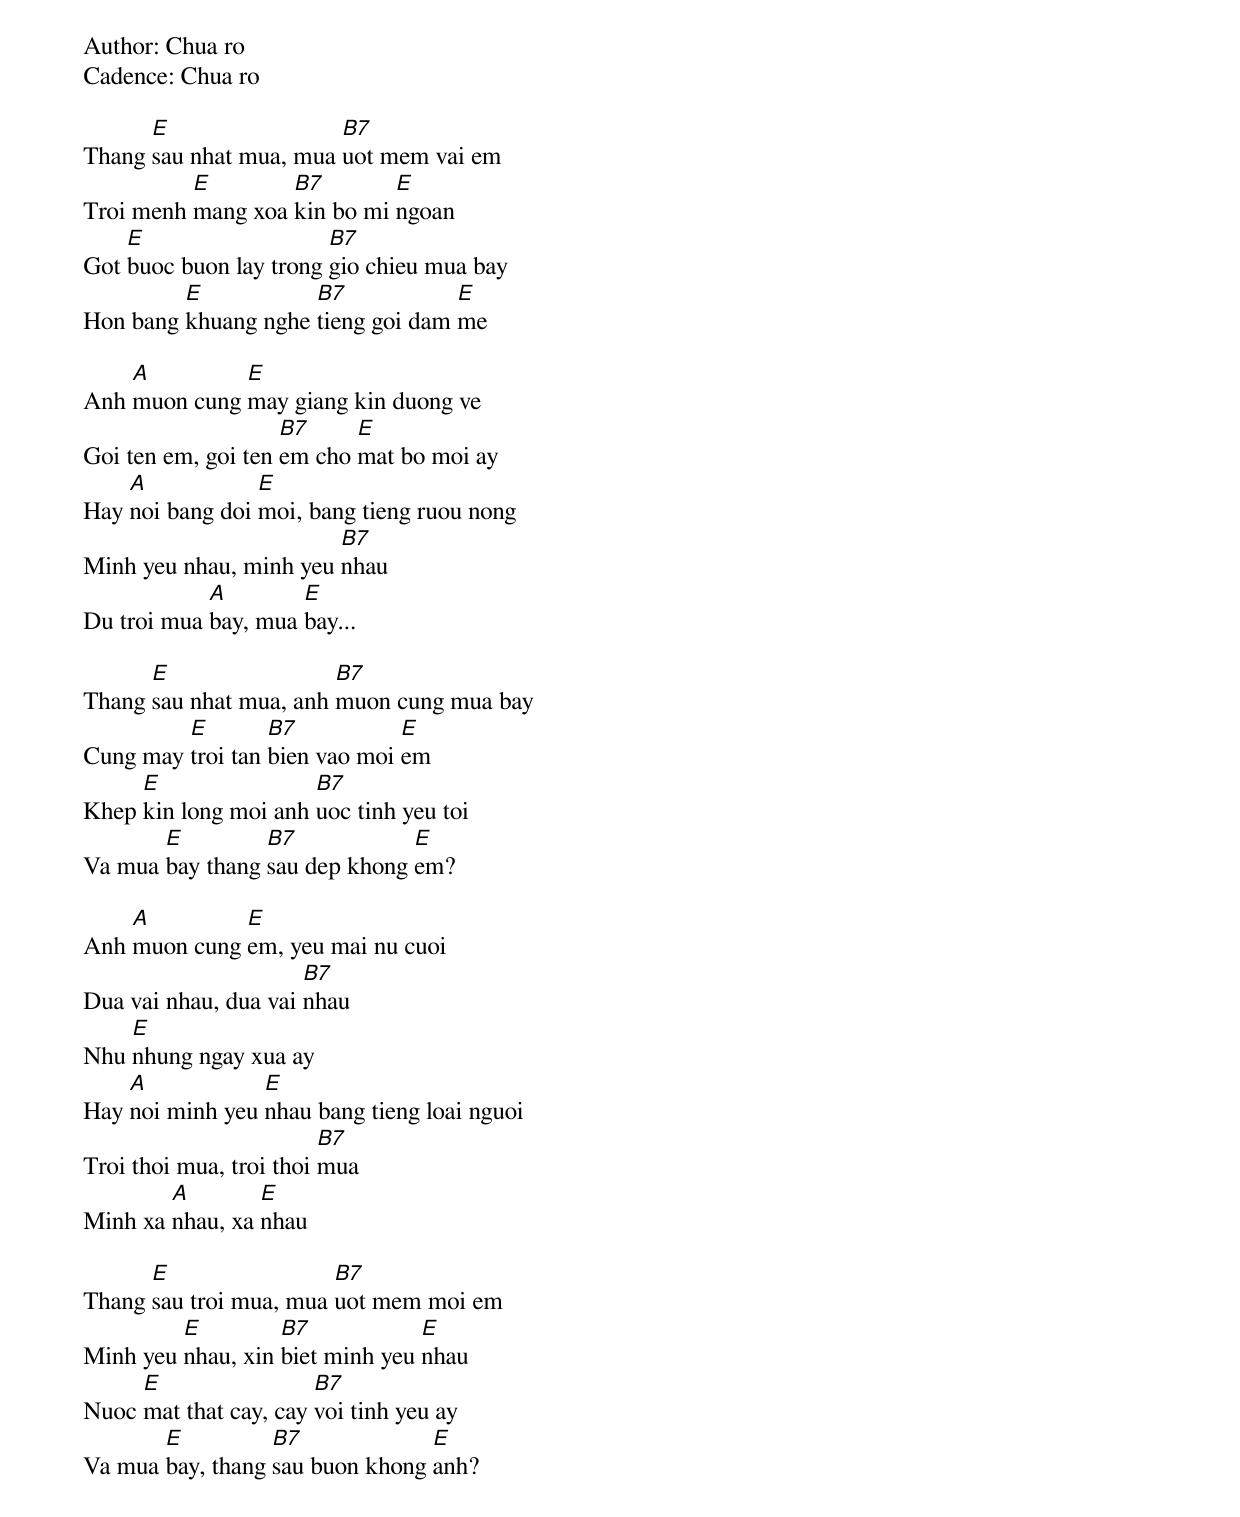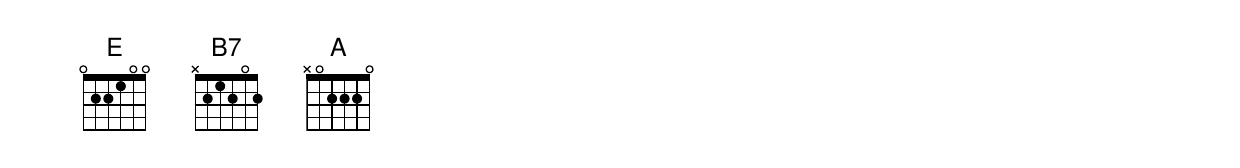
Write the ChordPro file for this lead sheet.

Author: Chua ro
Cadence: Chua ro

Thang [E]sau nhat mua, mua [B7]uot mem vai em
Troi menh [E]mang xoa [B7]kin bo mi [E]ngoan
Got [E]buoc buon lay trong [B7]gio chieu mua bay
Hon bang [E]khuang nghe [B7]tieng goi dam [E]me

Anh [A]muon cung [E]may giang kin duong ve
Goi ten em, goi ten [B7]em cho [E]mat bo moi ay
Hay [A]noi bang doi [E]moi, bang tieng ruou nong
Minh yeu nhau, minh yeu [B7]nhau
Du troi mua [A]bay, mua [E]bay...

Thang [E]sau nhat mua, anh [B7]muon cung mua bay
Cung may [E]troi tan [B7]bien vao moi [E]em
Khep [E]kin long moi anh [B7]uoc tinh yeu toi
Va mua [E]bay thang [B7]sau dep khong [E]em?

Anh [A]muon cung [E]em, yeu mai nu cuoi
Dua vai nhau, dua vai [B7]nhau
Nhu [E]nhung ngay xua ay
Hay [A]noi minh yeu [E]nhau bang tieng loai nguoi
Troi thoi mua, troi thoi [B7]mua
Minh xa [A]nhau, xa [E]nhau

Thang [E]sau troi mua, mua [B7]uot mem moi em
Minh yeu [E]nhau, xin [B7]biet minh yeu [E]nhau
Nuoc [E]mat that cay, cay [B7]voi tinh yeu ay
Va mua [E]bay, thang [B7]sau buon khong [E]anh?
